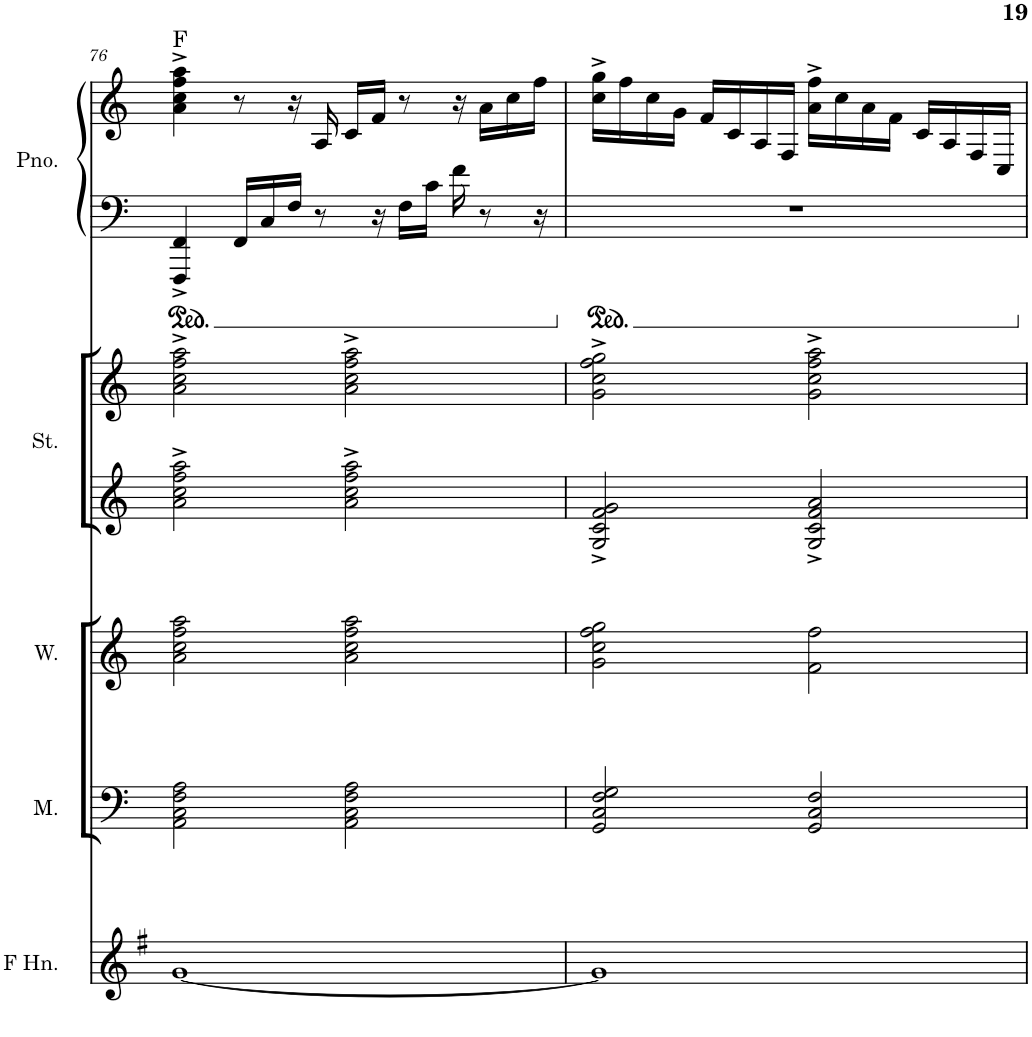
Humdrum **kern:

**kern	**kern	**kern	**kern	**kern	**kern	**kern	**harte
*part5	*part4	*part3	*part2	*part2	*part1	*part1	*part1
*staff7	*staff6	*staff5	*staff4	*staff3	*staff2	*staff1	*
*I"Horn in F	*I"Men	*I"Women	*I"Strings	*	*I"Piano	*	*
*	*I'M.	*I'W.	*I'St.	*	*I'Pno.	*	*
!!LO:PB:g=z
*clefG2	*clefF4	*clefG2	*clefG2	*clefG2	*clefF4	*clefG2	*
*Trd4c7	*	*	*	*	*	*	*
*k[f#]	*k[]	*k[]	*k[]	*k[]	*k[]	*k[]	*
*M4/4	*M4/4	*M4/4	*M4/4	*M4/4	*M4/4	*M4/4	*
=76	=76	=76	=76	=76	=76	=76	=76
[1g	2AA\ 2C\ 2F\ 2A\	2a\ 2cc\ 2ff\ 2aa\	2a\^ 2cc\^ 2ff\^ 2aa\^	2a\^ 2cc\^ 2ff\^ 2aa\^	4FFF/^ 4FF/^	4a\^ 4cc\^ 4ff\^ 4aa\^	F:maj
.	.	.	.	.	16FF/LL	8r	.
.	.	.	.	.	16C/	.	.
.	.	.	.	.	16F/JJ	16r	.
.	.	.	.	.	8r	16A/	.
.	2AA\ 2C\ 2F\ 2A\	2a\ 2cc\ 2ff\ 2aa\	2a\^ 2cc\^ 2ff\^ 2aa\^	2a\^ 2cc\^ 2ff\^ 2aa\^	.	16c/LL	.
.	.	.	.	.	16r	16f/JJ	.
.	.	.	.	.	16F\LL	8r	.
.	.	.	.	.	16c\JJ	.	.
.	.	.	.	.	16f\	16r	.
.	.	.	.	.	8r	16a\LL	.
.	.	.	.	.	.	16cc\	.
.	.	.	.	.	16r	16ff\JJ	.
=77	=77	=77	=77	=77	=77	=77	=77
1g]	2GG/ 2C/ 2F/ 2G/	2g\ 2cc\ 2ff\ 2gg\	2G/^ 2c/^ 2f/^ 2g/^	2g\^ 2cc\^ 2ff\^ 2gg\^	1r	16cc\^ 16gg\^LL	.
.	.	.	.	.	.	16ff\	.
.	.	.	.	.	.	16cc\	.
.	.	.	.	.	.	16g\JJ	.
.	.	.	.	.	.	16f/LL	.
.	.	.	.	.	.	16c/	.
.	.	.	.	.	.	16A/	.
.	.	.	.	.	.	16F/JJ	.
.	2GG/ 2C/ 2F/	2f\ 2ff\	2G/^ 2c/^ 2f/^ 2a/^	2g\^ 2cc\^ 2ff\^ 2aa\^	.	16a\^ 16ff\^LL	.
.	.	.	.	.	.	16cc\	.
.	.	.	.	.	.	16a\	.
.	.	.	.	.	.	16f\JJ	.
.	.	.	.	.	.	16c/LL	.
.	.	.	.	.	.	16A/	.
.	.	.	.	.	.	16F/	.
.	.	.	.	.	.	16C/JJ	.
=	=	=	=	=	=	=	=
*-	*-	*-	*-	*-	*-	*-	*-
